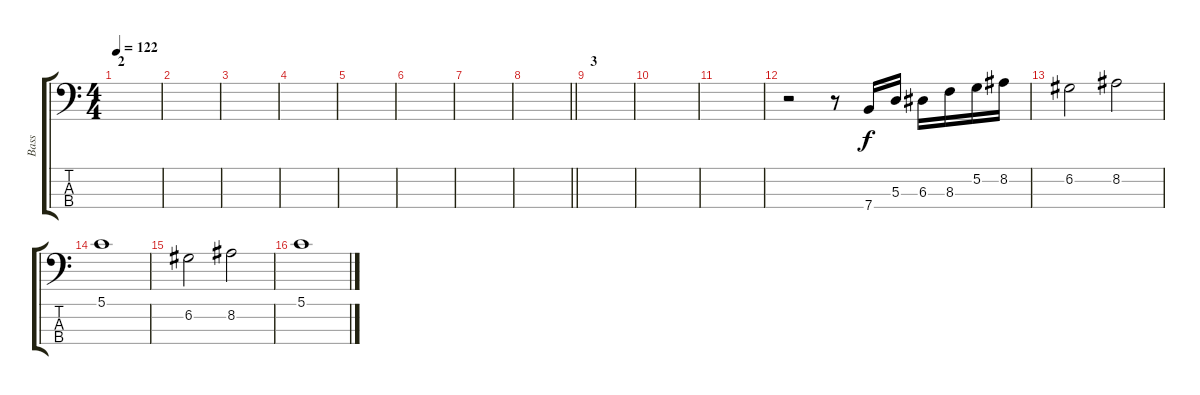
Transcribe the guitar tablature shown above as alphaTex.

\track ("Bass" "Bass") {instrument electricbassfinger}
\staff {score tabs}
\tuning (G2 D2 A1 E1) {hide}
\ts (4 4)
\section ("" "2")
\tempo 122
\clef f4
\ks c
|
|
|
|
|
|
|
\barLineRight lightlight
|
\section ("" "3")
|
|
|
r.2 r.8 7.4.16 5.3.16 6.3.16 8.3.16 5.2.16 8.2.16 |
6.2.2 8.2.2 |
5.1.1 |
6.2.2 8.2.2 |
5.1.1{volume 4}
